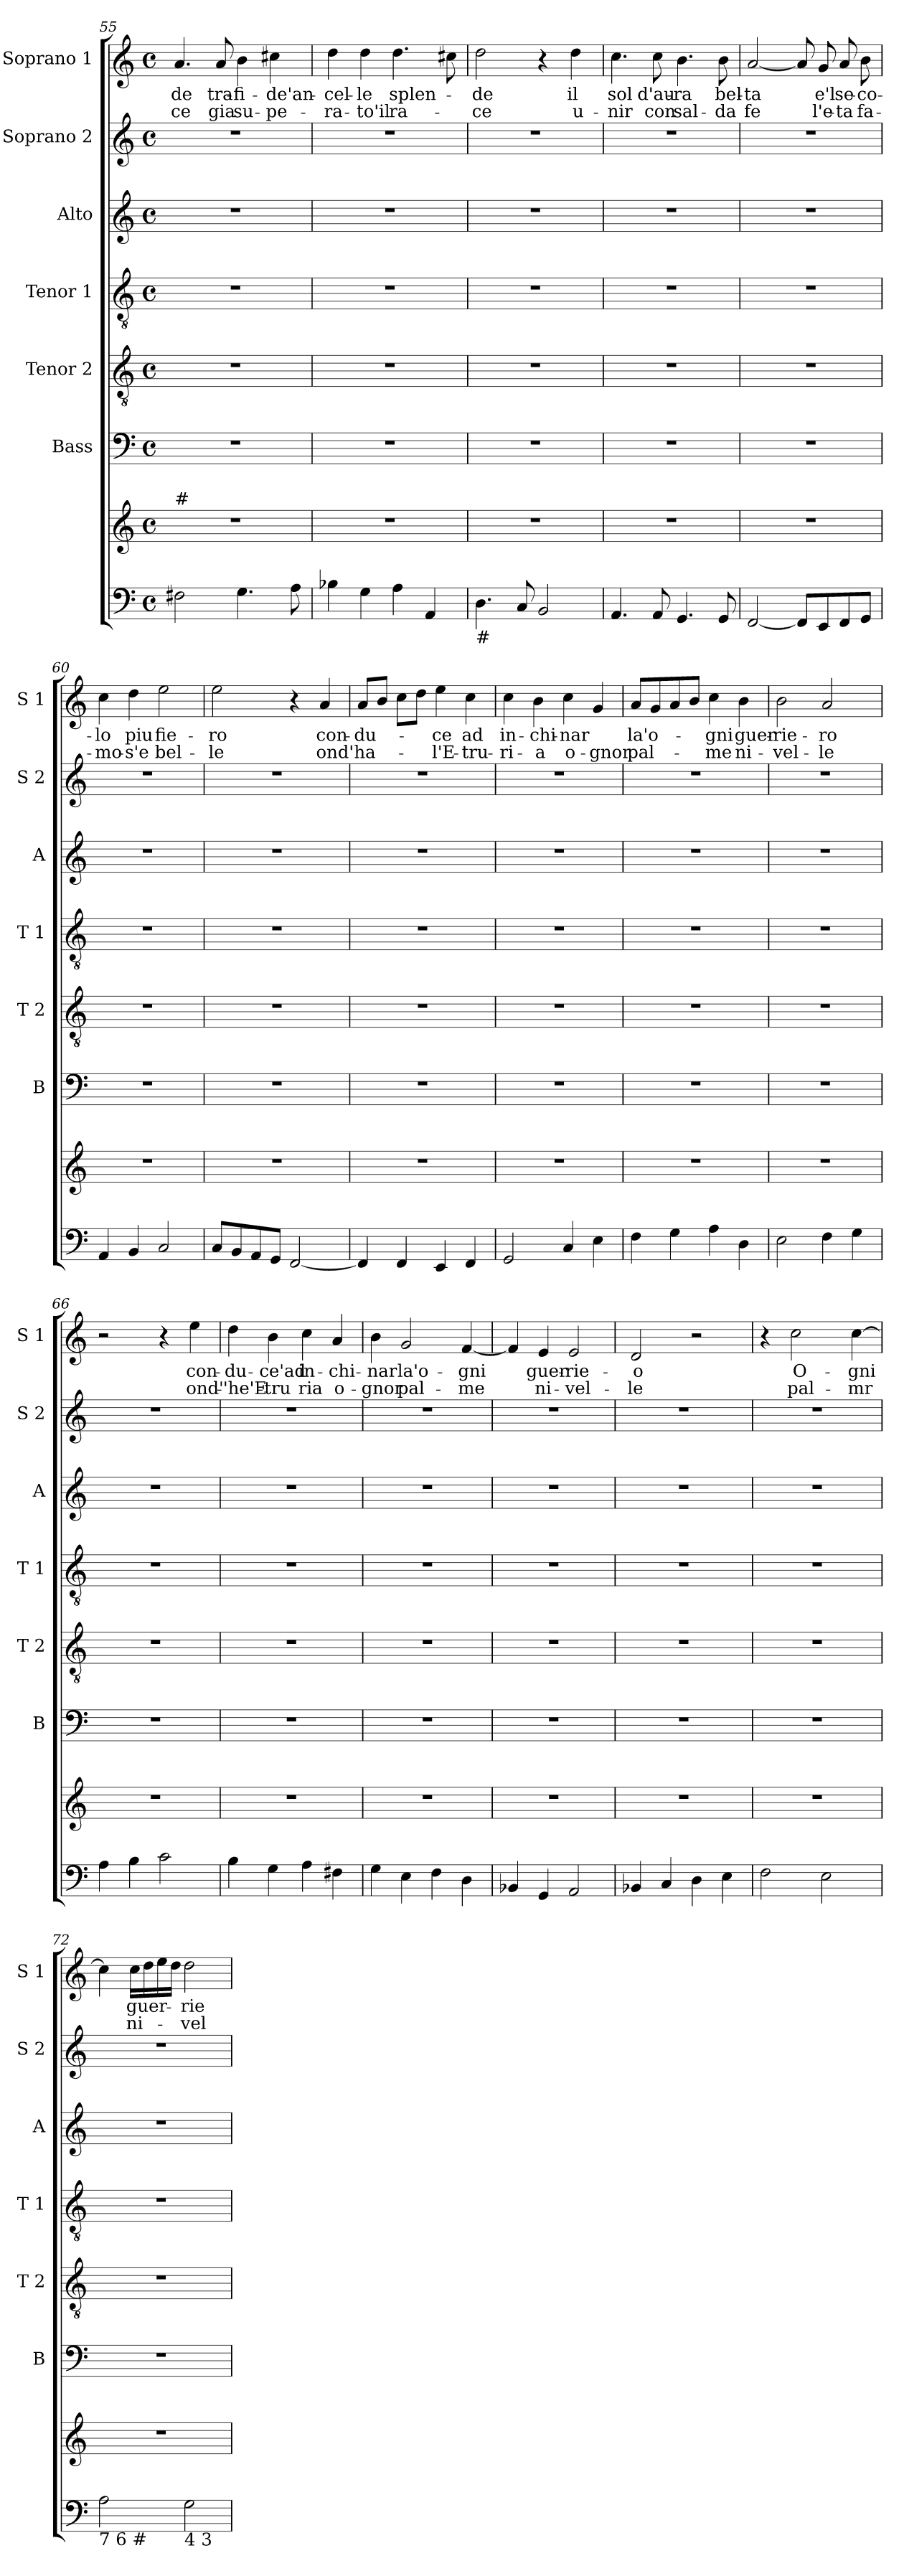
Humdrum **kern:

**kern	**kern	**kern	**kern	**kern	**kern	**kern	**kern	**text	**text
*part7	*part7	*part6	*part5	*part4	*part3	*part2	*part1	*part1	*part1
*staff8	*staff7	*staff6	*staff5	*staff4	*staff3	*staff2	*staff1	*staff1	*staff1
*	*	*I"Bass	*I"Tenor 2	*I"Tenor 1	*I"Alto	*I"Soprano 2	*I"Soprano 1	*	*
*	*	*I'B	*I'T 2	*I'T 1	*I'A	*I'S 2	*I'S 1	*	*
*clefF4	*clefG2	*clefF4	*clefGv2	*clefGv2	*clefG2	*clefG2	*clefG2	*	*
*k[]	*k[]	*k[]	*k[]	*k[]	*k[]	*k[]	*k[]	*	*
*C:	*C:	*C:	*C:	*C:	*C:	*C:	*C:	*	*
*M4/4	*M4/4	*M4/4	*M4/4	*M4/4	*M4/4	*M4/4	*M4/4	*	*
*met(c)	*met(c)	*met(c)	*met(c)	*met(c)	*met(c)	*met(c)	*met(c)	*	*
=55	=55	=55	=55	=55	=55	=55	=55	=55	=55
!	!LO:TX:a:t=#	!	!	!	!	!	!	!	!
2F#X\	1r	1r	1r	1r	1r	1r	4.a/	-de	-ce
.	.	.	.	.	.	.	8a/	tra-	gia
4.G\	.	.	.	.	.	.	4b\	-fi-	su-
.	.	.	.	.	.	.	4cc#X\	-de'an-	-pe-
8A\	.	.	.	.	.	.	.	.	.
!!LO:LB:g=z
=56	=56	=56	=56	=56	=56	=56	=56	=56	=56
4B-X\	1r	1r	1r	1r	1r	1r	4dd\	-cel-	-ra-
4G\	.	.	.	.	.	.	4dd\	-le	-to'il
4A\	.	.	.	.	.	.	4.dd\	splen-	ra-
4AA/	.	.	.	.	.	.	.	.	.
.	.	.	.	.	.	.	8cc#X\	.	.
=57	=57	=57	=57	=57	=57	=57	=57	=57	=57
!LO:TX:b:t=#	!	!	!	!	!	!	!	!	!
4.D\	1r	1r	1r	1r	1r	1r	2dd\	-de	-ce
8C/	.	.	.	.	.	.	.	.	.
2BB/	.	.	.	.	.	.	4r	.	.
.	.	.	.	.	.	.	4dd\	il	u-
=58	=58	=58	=58	=58	=58	=58	=58	=58	=58
4.AA/	1r	1r	1r	1r	1r	1r	4.cc\	sol	-nir
8AA/	.	.	.	.	.	.	8cc\	d'au-	con
4.GG/	.	.	.	.	.	.	4.b\	-ra	sal-
8GG/	.	.	.	.	.	.	8b\	bel-	-da
=59	=59	=59	=59	=59	=59	=59	=59	=59	=59
[2FF/	1r	1r	1r	1r	1r	1r	[2a/	-ta	fe
8FF/L]	.	.	.	.	.	.	8a/]	.	.
8EE/	.	.	.	.	.	.	8g/	e'l	l'e-
8FF/	.	.	.	.	.	.	8a/	se-	-ta
8GG/J	.	.	.	.	.	.	8b\	-co-	fa-
=60	=60	=60	=60	=60	=60	=60	=60	=60	=60
4AA/	1r	1r	1r	1r	1r	1r	4cc\	-lo	-mo-
4BB/	.	.	.	.	.	.	4dd\	piu	-s'e
2C/	.	.	.	.	.	.	2ee\	fie-	bel-
=61	=61	=61	=61	=61	=61	=61	=61	=61	=61
8C/L	1r	1r	1r	1r	1r	1r	2ee\	-ro	-le
8BB/	.	.	.	.	.	.	.	.	.
8AA/	.	.	.	.	.	.	.	.	.
8GG/J	.	.	.	.	.	.	.	.	.
[2FF/	.	.	.	.	.	.	4r	.	.
.	.	.	.	.	.	.	4a/	con-	ond'
=62	=62	=62	=62	=62	=62	=62	=62	=62	=62
4FF/]	1r	1r	1r	1r	1r	1r	8a/L	-du-	ha-
.	.	.	.	.	.	.	8b/J	.	.
4FF/	.	.	.	.	.	.	8cc\L	.	.
.	.	.	.	.	.	.	8dd\J	.	.
4EE/	.	.	.	.	.	.	4ee\	-ce	-l'E-
4FF/	.	.	.	.	.	.	4cc\	ad	-tru-
!!LO:LB:g=z
=63	=63	=63	=63	=63	=63	=63	=63	=63	=63
2GG/	1r	1r	1r	1r	1r	1r	4cc\	in-	-ri-
.	.	.	.	.	.	.	4b\	-chi-	-a
4C/	.	.	.	.	.	.	4cc\	-nar	o-
4E\	.	.	.	.	.	.	4g/	.	-gnor
=64	=64	=64	=64	=64	=64	=64	=64	=64	=64
4F\	1r	1r	1r	1r	1r	1r	8a/L	la'o-	pal-
.	.	.	.	.	.	.	8g/	.	.
4G\	.	.	.	.	.	.	8a/	.	.
.	.	.	.	.	.	.	8b/J	.	.
4A\	.	.	.	.	.	.	4cc\	-gni	-me
4D\	.	.	.	.	.	.	4b\	guer-	ni-
=65	=65	=65	=65	=65	=65	=65	=65	=65	=65
2E\	1r	1r	1r	1r	1r	1r	2b\	-rie-	-vel-
4F\	.	.	.	.	.	.	2a/	-ro	-le
4G\	.	.	.	.	.	.	.	.	.
=66	=66	=66	=66	=66	=66	=66	=66	=66	=66
4A\	1r	1r	1r	1r	1r	1r	2r	.	.
4B\	.	.	.	.	.	.	.	.	.
2c\	.	.	.	.	.	.	4r	.	.
.	.	.	.	.	.	.	4ee\	con-	ond'-
=67	=67	=67	=67	=67	=67	=67	=67	=67	=67
4B\	1r	1r	1r	1r	1r	1r	4dd\	-du-	-'he'E-
4G\	.	.	.	.	.	.	4b\	-ce'ad	-tru
4A\	.	.	.	.	.	.	4cc\	in-	ria
4F#X\	.	.	.	.	.	.	4a/	-chi-	o-
=68	=68	=68	=68	=68	=68	=68	=68	=68	=68
4G\	1r	1r	1r	1r	1r	1r	4b\	-nar	-gnor
4E\	.	.	.	.	.	.	2g/	la'o-	pal-
4F\	.	.	.	.	.	.	.	.	.
4D\	.	.	.	.	.	.	[4f/	-gni	-me
=69	=69	=69	=69	=69	=69	=69	=69	=69	=69
4BB-X/	1r	1r	1r	1r	1r	1r	4f/]	.	.
4GG/	.	.	.	.	.	.	4e/	guer-	ni-
2AA/	.	.	.	.	.	.	2e/	-rie-	-vel-
!!LO:PB:g=z
=70	=70	=70	=70	=70	=70	=70	=70	=70	=70
4BB-X/	1r	1r	1r	1r	1r	1r	2d/	-o	-le
4C/	.	.	.	.	.	.	.	.	.
4D\	.	.	.	.	.	.	2r	.	.
4E\	.	.	.	.	.	.	.	.	.
=71	=71	=71	=71	=71	=71	=71	=71	=71	=71
2F\	1r	1r	1r	1r	1r	1r	4r	.	.
.	.	.	.	.	.	.	2cc\	O-	pal-
2E\	.	.	.	.	.	.	.	.	.
.	.	.	.	.	.	.	[4cc\	-gni	-mr
=72	=72	=72	=72	=72	=72	=72	=72	=72	=72
!LO:TX:b:t=7 6 #	!	!	!	!	!	!	!	!	!
2A\	1r	1r	1r	1r	1r	1r	4cc\]	.	.
.	.	.	.	.	.	.	16cc\LL	guer-	ni-
.	.	.	.	.	.	.	16dd\	.	.
.	.	.	.	.	.	.	16ee\	.	.
.	.	.	.	.	.	.	16dd\JJ	.	.
!LO:TX:b:t=4 3	!	!	!	!	!	!	!	!	!
2G\	.	.	.	.	.	.	2dd\	-rie-	-vel-
=	=	=	=	=	=	=	=	=	=
*-	*-	*-	*-	*-	*-	*-	*-	*-	*-
